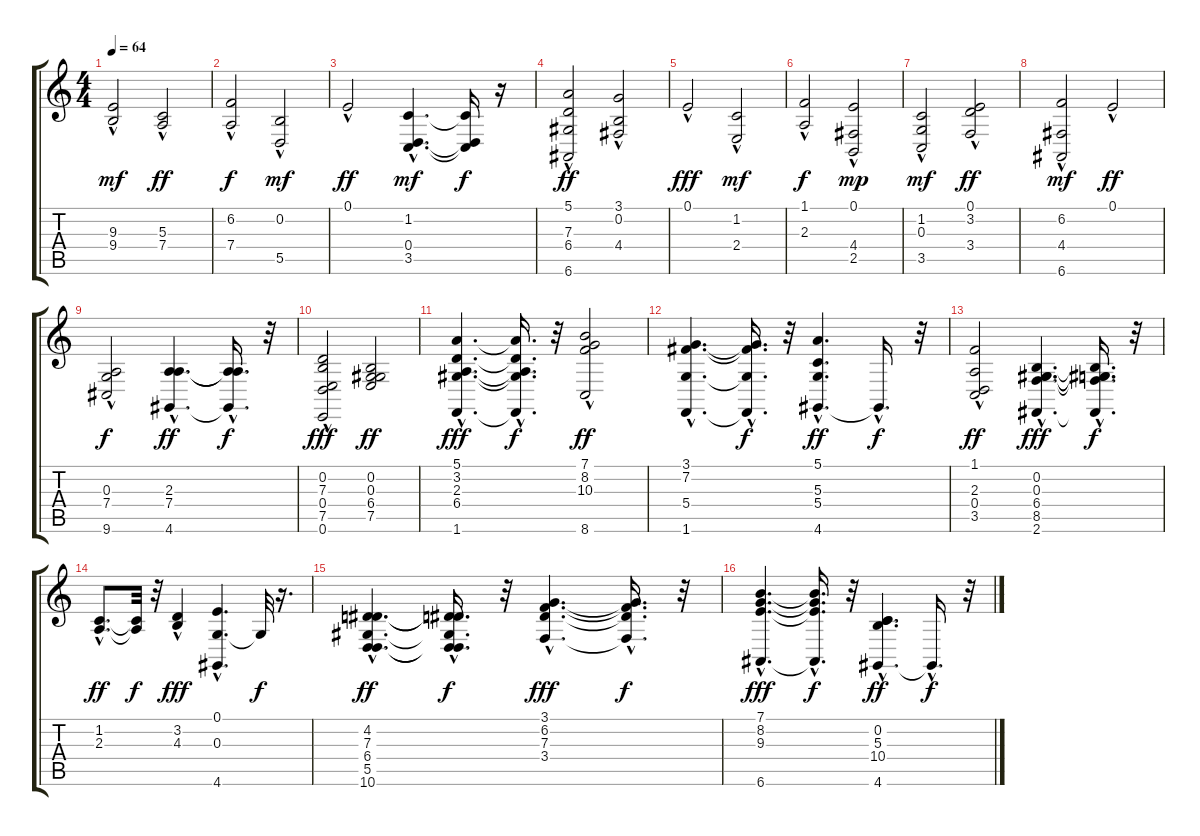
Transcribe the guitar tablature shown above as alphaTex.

\track "" {instrument rockorgan}
\staff {score tabs}
\tuning (E4 B3 G3 D3 A2 E2) {hide}
\ts (4 4)
\tempo 64
\clef g2
\ks c
(9.3{hac} 9.4{hac}).2{dy mf} (5.3{hac} 7.4{hac}).2{dy ff} |
(6.2{hac} 7.4{hac}).2{dy f} (0.2 5.5{hac}).2{dy mf} |
0.1{hac}.2{dy ff} (1.2{hac} 0.4{hac} 3.5{hac}).4{d dy mf} (1.2{t} 0.4{t} 3.5{t}).16{dy f} r.16 |
(5.1{hac} 7.3{hac} 6.4 6.6{hac}).2{dy ff} (3.1 0.2{hac} 4.4).2 |
0.1{hac}.2{dy fff} (1.2{hac} 2.4{hac}).2{dy mf} |
(1.1{hac} 2.3).2{dy f} (0.1{hac} 4.4{hac} 2.5).2{dy mp} |
(1.2{hac} 0.3{hac} 3.5{hac}).2{dy mf} (0.1 3.2 3.4{hac}).2{dy ff} |
(6.2 4.4{hac} 6.6{hac}).2{dy mf} 0.1{hac}.2{dy ff} |
(0.3{hac} 7.4 9.6{hac}).2{dy f} (2.3{hac} 7.4{hac} 4.6{hac}).4{d dy ff} (2.3{t} 7.4{t} 4.6{hac t}).16{d dy f} r.32 |
(0.2 7.3 0.4{hac} 7.5 0.6{hac}).2{dy fff} (0.2 0.3 6.4 7.5).2{dy ff} |
(5.1{hac} 3.2{hac} 2.3{hac} 6.4{hac} 1.6{hac}).4{d dy fff} (5.1{hac t} 3.2{t} 2.3{hac t} 6.4{hac t} 1.6{hac t}).16{d dy f} r.32 (7.1{hac} 8.2{hac} 10.3{hac} 8.6{hac}).2{dy ff} |
(3.1{hac} 7.2{hac} 5.4{hac} 1.6{hac}).4{d} (3.1{hac t} 7.2{t} 5.4{hac t} 1.6{t}).16{d dy f} r.32 (5.1{hac} 5.3{hac} 5.4{hac} 4.6{hac}).4{d dy ff} 4.6{hac t}.16{d dy f} r.32 |
(1.1{hac} 2.3{hac} 0.4{hac} 3.5{hac}).2{dy ff} (0.2{hac} 0.3{hac} 6.4{hac} 8.5{hac} 2.6{hac}).4{d dy fff} (0.2{t} 0.3{t} 6.4{t} 8.5{t} 2.6{hac t}).16{d dy f} r.32 |
(1.2{hac} 2.3{hac}).8{d dy ff} (1.2{t} 2.3{t}).32{dy f} r.32 (3.2{hac} 4.3{hac}).4{dy fff} (0.1{hac} 0.3{hac} 4.6{hac}).4{d} 0.3{t}.32{dy f} r.16{d} |
(4.2{hac} 7.3{hac} 6.4{hac} 5.5{hac} 10.6{hac}).4{d dy ff} (4.2{t} 7.3{t} 6.4{hac t} 5.5{hac t} 10.6{hac t}).16{d dy f} r.32 (3.1{hac} 6.2{hac} 7.3{hac} 3.4{hac}).4{d dy fff} (3.1{hac t} 6.2{hac t} 7.3{t} 3.4{hac t}).16{d dy f} r.32 |
(7.1{hac} 8.2{hac} 9.3{hac} 6.6{hac}).4{d dy fff} (7.1{hac t} 8.2{hac t} 9.3{hac t} 6.6{t}).16{d dy f} r.32 (0.2{hac} 5.3{hac} 10.4{hac} 4.6{hac}).4{d dy ff} 4.6{hac t}.16{d dy f} r.32
